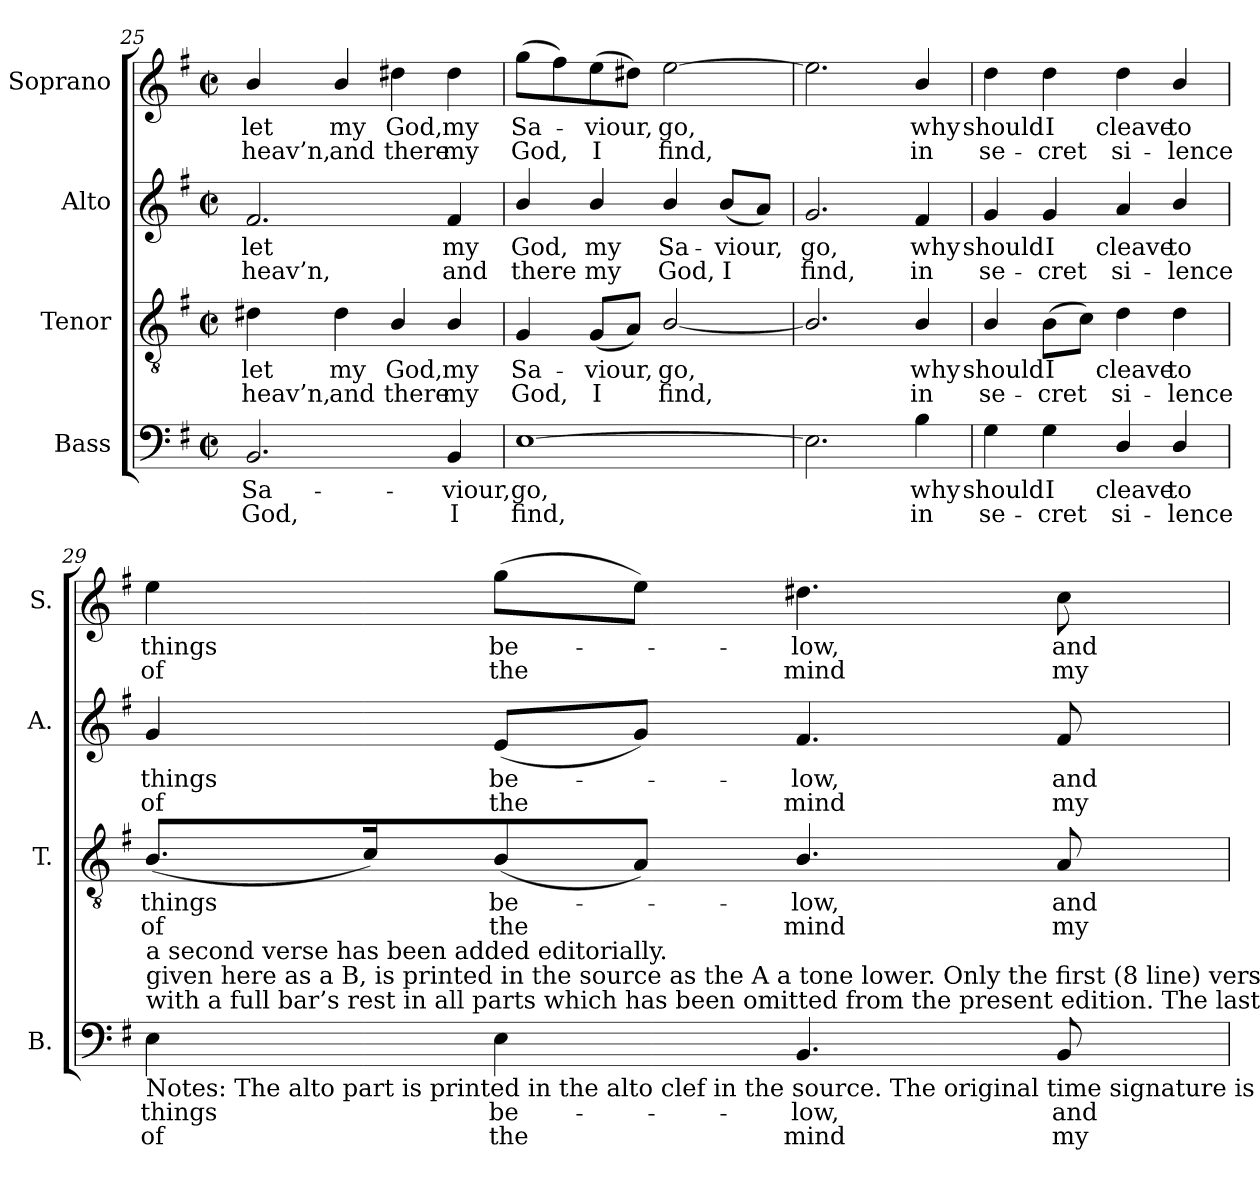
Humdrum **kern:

**kern	**text	**text	**kern	**text	**text	**kern	**text	**text	**kern	**text	**text
*part4	*part4	*part4	*part3	*part3	*part3	*part2	*part2	*part2	*part1	*part1	*part1
*staff4	*staff4	*staff4	*staff3	*staff3	*staff3	*staff2	*staff2	*staff2	*staff1	*staff1	*staff1
*I"Bass	*	*	*I"Tenor	*	*	*I"Alto	*	*	*I"Soprano	*	*
*I'B.	*	*	*I'T.	*	*	*I'A.	*	*	*I'S.	*	*
!!LO:LB:g=z
*clefF4	*	*	*clefGv2	*	*	*clefG2	*	*	*clefG2	*	*
*	*	*	*ITrd7c12	*	*	*	*	*	*	*	*
*k[f#]	*	*	*k[f#]	*	*	*k[f#]	*	*	*k[f#]	*	*
*e:	*	*	*e:	*	*	*e:	*	*	*e:	*	*
*M2/2	*	*	*M2/2	*	*	*M2/2	*	*	*M2/2	*	*
*met(c|)	*	*	*met(c|)	*	*	*met(c|)	*	*	*met(c|)	*	*
=25	=25	=25	=25	=25	=25	=25	=25	=25	=25	=25	=25
!	!LO:LY:b:color=#000000	!LO:LY:b:color=#000000	!	!	!	!	!	!	!	!	!
!	!	!	!	!LO:LY:b:color=#000000	!LO:LY:b:color=#000000	!	!	!	!	!	!
!	!	!	!	!	!	!	!LO:LY:b:color=#000000	!LO:LY:b:color=#000000	!	!	!
!	!	!	!	!	!	!	!	!	!	!LO:LY:b:color=#000000	!LO:LY:b:color=#000000
2.BBi/	Sa-	God,	4D#Xi\	let	heav’n,	2.f#i/	let	heav’n,	4bi/	let	heav’n,
!	!	!	!	!LO:LY:b:color=#000000	!LO:LY:b:color=#000000	!	!	!	!	!	!
!	!	!	!	!	!	!	!	!	!	!LO:LY:b:color=#000000	!LO:LY:b:color=#000000
.	.	.	4D#i\	my	and	.	.	.	4bi/	my	and
!	!	!	!	!LO:LY:b:color=#000000	!LO:LY:b:color=#000000	!	!	!	!	!	!
!	!	!	!	!	!	!	!	!	!	!LO:LY:b:color=#000000	!LO:LY:b:color=#000000
.	.	.	4BBi/	God,	there	.	.	.	4dd#Xi\	God,	there
!	!LO:LY:b:color=#000000	!LO:LY:b:color=#000000	!	!	!	!	!	!	!	!	!
!	!	!	!	!LO:LY:b:color=#000000	!LO:LY:b:color=#000000	!	!	!	!	!	!
!	!	!	!	!	!	!	!LO:LY:b:color=#000000	!LO:LY:b:color=#000000	!	!	!
!	!	!	!	!	!	!	!	!	!	!LO:LY:b:color=#000000	!LO:LY:b:color=#000000
4BBi/	-viour,	I	4BBi/	my	my	4f#i/	my	and	4dd#i\	my	my
=26	=26	=26	=26	=26	=26	=26	=26	=26	=26	=26	=26
!	!LO:LY:b:color=#000000	!LO:LY:b:color=#000000	!	!	!	!	!	!	!	!	!
!	!	!	!	!LO:LY:b:color=#000000	!LO:LY:b:color=#000000	!	!	!	!	!	!
!	!	!	!	!	!	!	!LO:LY:b:color=#000000	!LO:LY:b:color=#000000	!	!	!
!	!	!	!	!	!	!	!	!	!	!LO:LY:b:color=#000000	!LO:LY:b:color=#000000
[1Ei	go,	find,	4GGi/	Sa-	God,	4bi/	God,	there	(8ggi\L	Sa-	God,
.	.	.	.	.	.	.	.	.	8ff#i\)	.	.
!	!	!	!	!LO:LY:b:color=#000000	!LO:LY:b:color=#000000	!	!	!	!	!	!
!	!	!	!	!	!	!	!LO:LY:b:color=#000000	!LO:LY:b:color=#000000	!	!	!
!	!	!	!	!	!	!	!	!	!	!LO:LY:b:color=#000000	!LO:LY:b:color=#000000
.	.	.	(8GGi/L	-viour,	I	4bi/	my	my	(8eei\	-viour,	I
.	.	.	8AAi/J)	.	.	.	.	.	8dd#Xi\J)	.	.
!	!	!	!	!LO:LY:b:color=#000000	!LO:LY:b:color=#000000	!	!	!	!	!	!
!	!	!	!	!	!	!	!LO:LY:b:color=#000000	!LO:LY:b:color=#000000	!	!	!
!	!	!	!	!	!	!	!	!	!	!LO:LY:b:color=#000000	!LO:LY:b:color=#000000
.	.	.	[2BBi/	go,	find,	4bi/	Sa-	God,	[2eei\	go,	find,
!	!	!	!	!	!	!	!LO:LY:b:color=#000000	!LO:LY:b:color=#000000	!	!	!
.	.	.	.	.	.	(8bi/L	-viour,	I	.	.	.
.	.	.	.	.	.	8ai/J)	.	.	.	.	.
=27	=27	=27	=27	=27	=27	=27	=27	=27	=27	=27	=27
!	!	!	!	!	!	!	!LO:LY:b:color=#000000	!LO:LY:b:color=#000000	!	!	!
2.Ei\]	.	.	2.BBi/]	.	.	2.gi/	go,	find,	2.eei\]	.	.
!	!LO:LY:b:color=#000000	!LO:LY:b:color=#000000	!	!	!	!	!	!	!	!	!
!	!	!	!	!LO:LY:b:color=#000000	!LO:LY:b:color=#000000	!	!	!	!	!	!
!	!	!	!	!	!	!	!LO:LY:b:color=#000000	!LO:LY:b:color=#000000	!	!	!
!	!	!	!	!	!	!	!	!	!	!LO:LY:b:color=#000000	!LO:LY:b:color=#000000
4Bi\	why	in	4BBi/	why	in	4f#i/	why	in	4bi/	why	in
=28	=28	=28	=28	=28	=28	=28	=28	=28	=28	=28	=28
!	!LO:LY:b:color=#000000	!LO:LY:b:color=#000000	!	!	!	!	!	!	!	!	!
!	!	!	!	!LO:LY:b:color=#000000	!LO:LY:b:color=#000000	!	!	!	!	!	!
!	!	!	!	!	!	!	!LO:LY:b:color=#000000	!LO:LY:b:color=#000000	!	!	!
!	!	!	!	!	!	!	!	!	!	!LO:LY:b:color=#000000	!LO:LY:b:color=#000000
4Gi\	should	se-	4BBi/	should	se-	4gi/	should	se-	4ddi\	should	se-
!	!LO:LY:b:color=#000000	!LO:LY:b:color=#000000	!	!	!	!	!	!	!	!	!
!	!	!	!	!LO:LY:b:color=#000000	!LO:LY:b:color=#000000	!	!	!	!	!	!
!	!	!	!	!	!	!	!LO:LY:b:color=#000000	!LO:LY:b:color=#000000	!	!	!
!	!	!	!	!	!	!	!	!	!	!LO:LY:b:color=#000000	!LO:LY:b:color=#000000
4Gi\	I	-cret	(8BBi\L	I	-cret	4gi/	I	-cret	4ddi\	I	-cret
.	.	.	8Ci\J)	.	.	.	.	.	.	.	.
!	!LO:LY:b:color=#000000	!LO:LY:b:color=#000000	!	!	!	!	!	!	!	!	!
!	!	!	!	!LO:LY:b:color=#000000	!LO:LY:b:color=#000000	!	!	!	!	!	!
!	!	!	!	!	!	!	!LO:LY:b:color=#000000	!LO:LY:b:color=#000000	!	!	!
!	!	!	!	!	!	!	!	!	!	!LO:LY:b:color=#000000	!LO:LY:b:color=#000000
4Di/	cleave	si-	4Di\	cleave	si-	4ai/	cleave	si-	4ddi\	cleave	si-
!	!LO:LY:b:color=#000000	!LO:LY:b:color=#000000	!	!	!	!	!	!	!	!	!
!	!	!	!	!LO:LY:b:color=#000000	!LO:LY:b:color=#000000	!	!	!	!	!	!
!	!	!	!	!	!	!	!LO:LY:b:color=#000000	!LO:LY:b:color=#000000	!	!	!
!	!	!	!	!	!	!	!	!	!	!LO:LY:b:color=#000000	!LO:LY:b:color=#000000
4Di/	to	-lence	4Di\	to	-lence	4bi/	to	-lence	4bi/	to	-lence
!!LO:LB:g=z
=29	=29	=29	=29	=29	=29	=29	=29	=29	=29	=29	=29
!	!LO:LY:b:color=#000000	!LO:LY:b:color=#000000	!	!	!	!	!	!	!	!	!
!	!	!	!	!LO:LY:b:color=#000000	!LO:LY:b:color=#000000	!	!	!	!	!	!
!	!	!	!	!	!	!	!LO:LY:b:color=#000000	!LO:LY:b:color=#000000	!	!	!
!LO:TX:b:t=Notes&colon; The alto part is printed in the alto clef in the source. The original time signature is retorted time, and the piece begins	!	!	!	!	!	!	!	!	!	!	!
!LO:TX:t=with a full bar’s rest in all parts which has been omitted from the present edition. The last crotchet of bar 28 in the alto part,	!	!	!	!	!	!	!	!	!	!	!
!LO:TX:t=given here as a B, is printed in the source as the A a tone lower. Only the first (8 line) verse of the text is given in the source&colon;	!	!	!	!	!	!	!	!	!	!	!
!LO:TX:t=a second verse has been added editorially.	!	!	!	!	!	!	!	!	!	!	!
!	!	!	!	!	!	!	!	!	!	!LO:LY:b:color=#000000	!LO:LY:b:color=#000000
4Ei\	things	of	(8.BBi/L	things	of	4gi/	things	of	4eei\	things	of
.	.	.	16Ci/K)	.	.	.	.	.	.	.	.
!	!LO:LY:b:color=#000000	!LO:LY:b:color=#000000	!	!	!	!	!	!	!	!	!
!	!	!	!	!LO:LY:b:color=#000000	!LO:LY:b:color=#000000	!	!	!	!	!	!
!	!	!	!	!	!	!	!LO:LY:b:color=#000000	!LO:LY:b:color=#000000	!	!	!
!	!	!	!	!	!	!	!	!	!	!LO:LY:b:color=#000000	!LO:LY:b:color=#000000
4Ei\	be-	the	(8BBi/	be-	the	(8ei/L	be-	the	(8ggi\L	be-	the
.	.	.	8AAi/J)	.	.	8gi/J)	.	.	8eei\J)	.	.
!	!LO:LY:b:color=#000000	!LO:LY:b:color=#000000	!	!	!	!	!	!	!	!	!
!	!	!	!	!LO:LY:b:color=#000000	!LO:LY:b:color=#000000	!	!	!	!	!	!
!	!	!	!	!	!	!	!LO:LY:b:color=#000000	!LO:LY:b:color=#000000	!	!	!
!	!	!	!	!	!	!	!	!	!	!LO:LY:b:color=#000000	!LO:LY:b:color=#000000
4.BBi/	-low,	mind	4.BBi/	-low,	mind	4.f#i/	-low,	mind	4.dd#Xi\	-low,	mind
!	!LO:LY:b:color=#000000	!LO:LY:b:color=#000000	!	!	!	!	!	!	!	!	!
!	!	!	!	!LO:LY:b:color=#000000	!LO:LY:b:color=#000000	!	!	!	!	!	!
!	!	!	!	!	!	!	!LO:LY:b:color=#000000	!LO:LY:b:color=#000000	!	!	!
!	!	!	!	!	!	!	!	!	!	!LO:LY:b:color=#000000	!LO:LY:b:color=#000000
8BBi/	and	my	8AAi/	and	my	8f#i/	and	my	8cci\	and	my
=	=	=	=	=	=	=	=	=	=	=	=
*-	*-	*-	*-	*-	*-	*-	*-	*-	*-	*-	*-
